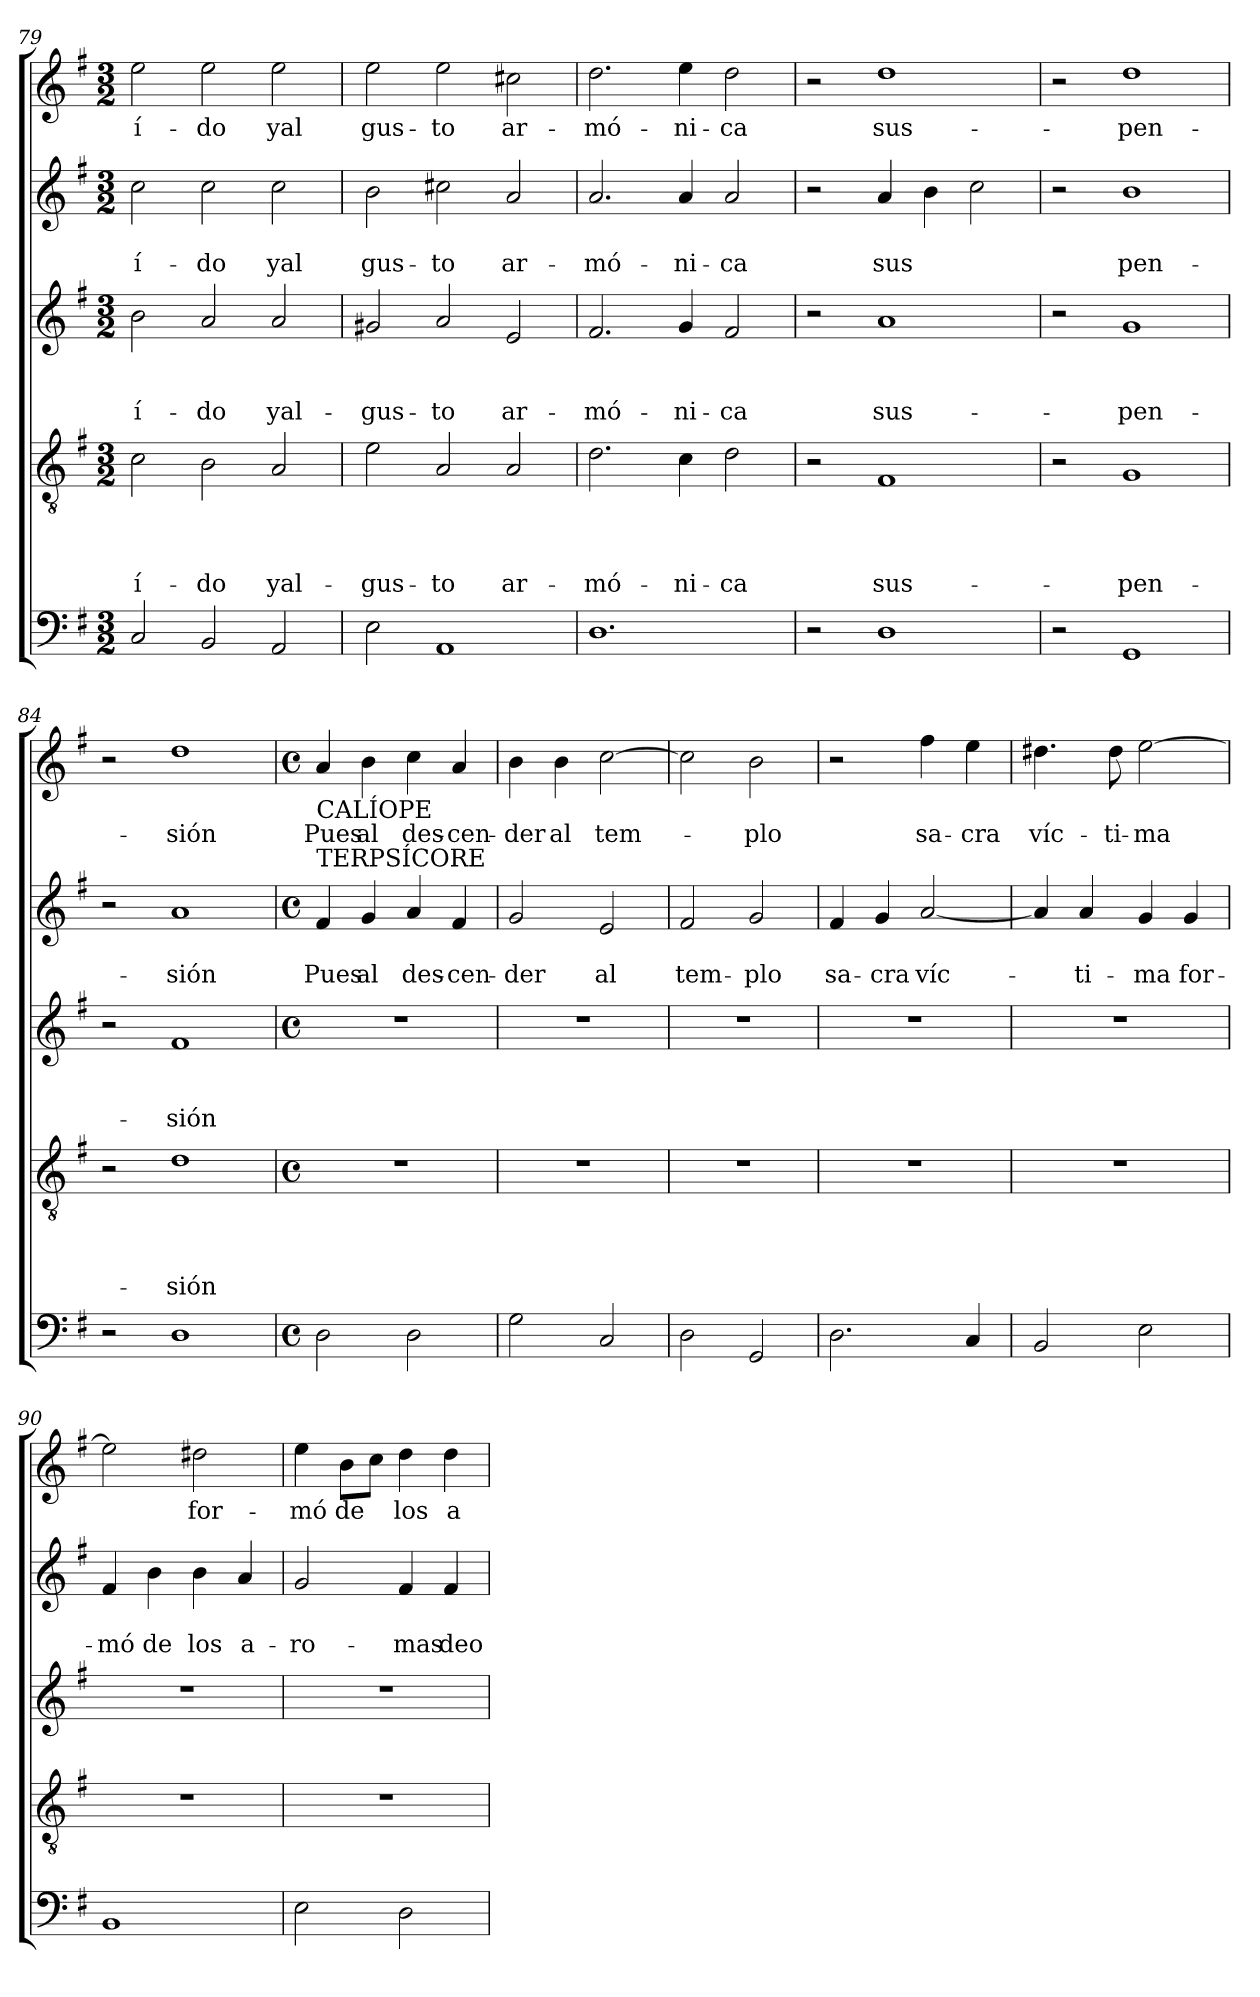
**kern	**kern	**text	**text	**text	**text	**kern	**text	**text	**text	**kern	**text	**text	**kern	**text
*part5	*part4	*part4	*part4	*part4	*part4	*part3	*part3	*part3	*part3	*part2	*part2	*part2	*part1	*part1
*staff5	*staff4	*staff4	*staff4	*staff4	*staff4	*staff3	*staff3	*staff3	*staff3	*staff2	*staff2	*staff2	*staff1	*staff1
*clefF4	*clefGv2	*	*	*	*	*clefG2	*	*	*	*clefG2	*	*	*clefG2	*
*k[f#]	*k[f#]	*	*	*	*	*k[f#]	*	*	*	*k[f#]	*	*	*k[f#]	*
*G:	*G:	*	*	*	*	*G:	*	*	*	*G:	*	*	*G:	*
*M3/2	*M3/2	*	*	*	*	*M3/2	*	*	*	*M3/2	*	*	*M3/2	*
=79	=79	=79	=79	=79	=79	=79	=79	=79	=79	=79	=79	=79	=79	=79
!	!	!	!	!	!LO:LY:b	!	!	!	!LO:LY:b	!	!	!LO:LY:b	!	!LO:LY:b
2C/	2c\	.	.	.	-í-	2b\	.	.	-í-	2cc\	.	-í-	2ee\	-í-
!	!	!	!	!	!LO:LY:b	!	!	!	!LO:LY:b	!	!	!LO:LY:b	!	!LO:LY:b
2BB/	2B\	.	.	.	-do	2a/	.	.	-do	2cc\	.	-do	2ee\	-do
!	!	!	!	!	!LO:LY:b	!	!	!	!LO:LY:b	!	!	!LO:LY:b	!	!LO:LY:b
2AA/	2A/	.	.	.	yal-	2a/	.	.	yal-	2cc\	.	yal	2ee\	yal
=80	=80	=80	=80	=80	=80	=80	=80	=80	=80	=80	=80	=80	=80	=80
!	!	!	!	!	!LO:LY:b	!	!	!	!LO:LY:b	!	!	!LO:LY:b	!	!LO:LY:b
2E\	2e\	.	.	.	-gus-	2g#X/	.	.	-gus-	2b\	.	gus-	2ee\	gus-
!	!	!	!	!	!LO:LY:b	!	!	!	!LO:LY:b	!	!	!LO:LY:b	!	!LO:LY:b
1AA	2A/	.	.	.	-to	2a/	.	.	-to	2cc#X\	.	-to	2ee\	-to
!	!	!	!	!	!LO:LY:b	!	!	!	!LO:LY:b	!	!	!LO:LY:b	!	!LO:LY:b
.	2A/	.	.	.	ar-	2e/	.	.	ar-	2a/	.	ar-	2cc#X\	ar-
=81	=81	=81	=81	=81	=81	=81	=81	=81	=81	=81	=81	=81	=81	=81
!	!	!	!	!	!LO:LY:b	!	!	!	!LO:LY:b	!	!	!LO:LY:b	!	!LO:LY:b
1.D	2.d\	.	.	.	-mó-	2.f#/	.	.	-mó-	2.a/	.	-mó-	2.dd\	-mó-
!	!	!	!	!	!LO:LY:b	!	!	!	!LO:LY:b	!	!	!LO:LY:b	!	!LO:LY:b
.	4c\	.	.	.	-ni-	4g/	.	.	-ni-	4a/	.	-ni-	4ee\	-ni-
!	!	!	!	!	!LO:LY:b	!	!	!	!LO:LY:b	!	!	!LO:LY:b	!	!LO:LY:b
.	2d\	.	.	.	-ca	2f#/	.	.	-ca	2a/	.	-ca	2dd\	-ca
=82	=82	=82	=82	=82	=82	=82	=82	=82	=82	=82	=82	=82	=82	=82
2r	2r	.	.	.	.	2r	.	.	.	2r	.	.	2r	.
!	!	!	!	!	!LO:LY:b	!	!	!	!LO:LY:b	!	!	!LO:LY:b	!	!LO:LY:b
1D	1F#	.	.	.	sus-	1a	.	.	sus-	4a/	.	sus	1dd	sus-
.	.	.	.	.	.	.	.	.	.	4b\	.	.	.	.
.	.	.	.	.	.	.	.	.	.	2cc\	.	.	.	.
=83	=83	=83	=83	=83	=83	=83	=83	=83	=83	=83	=83	=83	=83	=83
2r	2r	.	.	.	.	2r	.	.	.	2r	.	.	2r	.
!	!	!	!	!	!LO:LY:b	!	!	!	!LO:LY:b	!	!	!LO:LY:b	!	!LO:LY:b
1GG	1G	.	.	.	-pen-	1g	.	.	-pen-	1b	.	pen-	1dd	-pen-
!!LO:PB:g=z
=84	=84	=84	=84	=84	=84	=84	=84	=84	=84	=84	=84	=84	=84	=84
2r	2r	.	.	.	.	2r	.	.	.	2r	.	.	2r	.
!	!	!	!	!	!LO:LY:b	!	!	!	!LO:LY:b	!	!	!LO:LY:b	!	!LO:LY:b
1D	1d	.	.	.	-sión	1f#	.	.	-sión	1a	.	-sión	1dd	-sión
!!LO:LB:g=z
=85	=85	=85	=85	=85	=85	=85	=85	=85	=85	=85	=85	=85	=85	=85
*M4/4	*M4/4	*	*	*	*	*M4/4	*	*	*	*M4/4	*	*	*M4/4	*
*met(c)	*met(c)	*	*	*	*	*met(c)	*	*	*	*met(c)	*	*	*met(c)	*
*	*	*	*	*	*	*	*	*	*	*	*	*	*MM160	*
!	!	!	!	!	!	!	!	!	!	!	!	!	!LO:TX:b:t=CALÍOPE	!
!	!	!	!	!	!	!	!	!	!	!LO:TX:a:t=TERPSÍCORE	!	!	!	!
!	!	!	!	!	!	!	!	!	!	!	!	!LO:LY:b	!	!LO:LY:b
2D\	1r	.	.	.	.	1r	.	.	.	4f#/	.	Pues	4a/	Pues
!	!	!	!	!	!	!	!	!	!	!	!	!LO:LY:b	!	!LO:LY:b
.	.	.	.	.	.	.	.	.	.	4g/	.	al	4b\	al
!	!	!	!	!	!	!	!	!	!	!	!	!LO:LY:b	!	!LO:LY:b
2D\	.	.	.	.	.	.	.	.	.	4a/	.	des-	4cc\	des-
!	!	!	!	!	!	!	!	!	!	!	!	!LO:LY:b	!	!LO:LY:b
.	.	.	.	.	.	.	.	.	.	4f#/	.	-cen-	4a/	-cen-
=86	=86	=86	=86	=86	=86	=86	=86	=86	=86	=86	=86	=86	=86	=86
!	!	!	!	!	!	!	!	!	!	!	!	!LO:LY:b	!	!LO:LY:b
2G\	1r	.	.	.	.	1r	.	.	.	2g/	.	-der	4b\	-der
!	!	!	!	!	!	!	!	!	!	!	!	!	!	!LO:LY:b
.	.	.	.	.	.	.	.	.	.	.	.	.	4b\	al
!	!	!	!	!	!	!	!	!	!	!	!	!LO:LY:b	!	!LO:LY:b
2C/	.	.	.	.	.	.	.	.	.	2e/	.	al	[>2cc\	tem-
=87	=87	=87	=87	=87	=87	=87	=87	=87	=87	=87	=87	=87	=87	=87
!	!	!	!	!	!	!	!	!	!	!	!	!LO:LY:b	!	!
2D\	1r	.	.	.	.	1r	.	.	.	2f#/	.	tem-	2cc\]	.
!	!	!	!	!	!	!	!	!	!	!	!	!LO:LY:b	!	!LO:LY:b
2GG/	.	.	.	.	.	.	.	.	.	2g/	.	-plo	2b\	-plo
=88	=88	=88	=88	=88	=88	=88	=88	=88	=88	=88	=88	=88	=88	=88
!	!	!	!	!	!	!	!	!	!	!	!	!LO:LY:b	!	!
2.D\	1r	.	.	.	.	1r	.	.	.	4f#/	.	sa-	2r	.
!	!	!	!	!	!	!	!	!	!	!	!	!LO:LY:b	!	!
.	.	.	.	.	.	.	.	.	.	4g/	.	-cra	.	.
!	!	!	!	!	!	!	!	!	!	!	!	!LO:LY:b	!	!LO:LY:b
.	.	.	.	.	.	.	.	.	.	[<2a/	.	víc-	4ff#\	sa-
!	!	!	!	!	!	!	!	!	!	!	!	!	!	!LO:LY:b
4C/	.	.	.	.	.	.	.	.	.	.	.	.	4ee\	-cra
=89	=89	=89	=89	=89	=89	=89	=89	=89	=89	=89	=89	=89	=89	=89
!	!	!	!	!	!	!	!	!	!	!	!	!	!	!LO:LY:b
2BB/	1r	.	.	.	.	1r	.	.	.	4a/]	.	.	4.dd#X\	víc-
!	!	!	!	!	!	!	!	!	!	!	!	!LO:LY:b	!	!
.	.	.	.	.	.	.	.	.	.	4a/	.	-ti-	.	.
!	!	!	!	!	!	!	!	!	!	!	!	!	!	!LO:LY:b
.	.	.	.	.	.	.	.	.	.	.	.	.	8dd#\	-ti-
!	!	!	!	!	!	!	!	!	!	!	!	!LO:LY:b	!	!LO:LY:b
2E\	.	.	.	.	.	.	.	.	.	4g/	.	-ma	[>2ee\	-ma
!	!	!	!	!	!	!	!	!	!	!	!	!LO:LY:b	!	!
.	.	.	.	.	.	.	.	.	.	4g/	.	for-	.	.
=90	=90	=90	=90	=90	=90	=90	=90	=90	=90	=90	=90	=90	=90	=90
!	!	!	!	!	!	!	!	!	!	!	!	!LO:LY:b	!	!
1BB	1r	.	.	.	.	1r	.	.	.	4f#/	.	-mó	2ee\]	.
!	!	!	!	!	!	!	!	!	!	!	!	!LO:LY:b	!	!
.	.	.	.	.	.	.	.	.	.	4b\	.	de	.	.
!	!	!	!	!	!	!	!	!	!	!	!	!LO:LY:b	!	!LO:LY:b
.	.	.	.	.	.	.	.	.	.	4b\	.	los	2dd#X\	for-
!	!	!	!	!	!	!	!	!	!	!	!	!LO:LY:b	!	!
.	.	.	.	.	.	.	.	.	.	4a/	.	a-	.	.
!!LO:LB:g=z
=91	=91	=91	=91	=91	=91	=91	=91	=91	=91	=91	=91	=91	=91	=91
!	!	!	!	!	!	!	!	!	!	!	!	!LO:LY:b	!	!LO:LY:b
2E\	1r	.	.	.	.	1r	.	.	.	2g/	.	-ro-	4ee\	-mó
!	!	!	!	!	!	!	!	!	!	!	!	!	!	!LO:LY:b
.	.	.	.	.	.	.	.	.	.	.	.	.	8b\L	de
.	.	.	.	.	.	.	.	.	.	.	.	.	8cc\J	.
!	!	!	!	!	!	!	!	!	!	!	!	!LO:LY:b	!	!LO:LY:b
2D\	.	.	.	.	.	.	.	.	.	4f#/	.	-mas	4dd\	los
!	!	!	!	!	!	!	!	!	!	!	!	!LO:LY:b	!	!LO:LY:b
.	.	.	.	.	.	.	.	.	.	4f#/	.	deo-	4dd\	a-
=	=	=	=	=	=	=	=	=	=	=	=	=	=	=
*-	*-	*-	*-	*-	*-	*-	*-	*-	*-	*-	*-	*-	*-	*-
